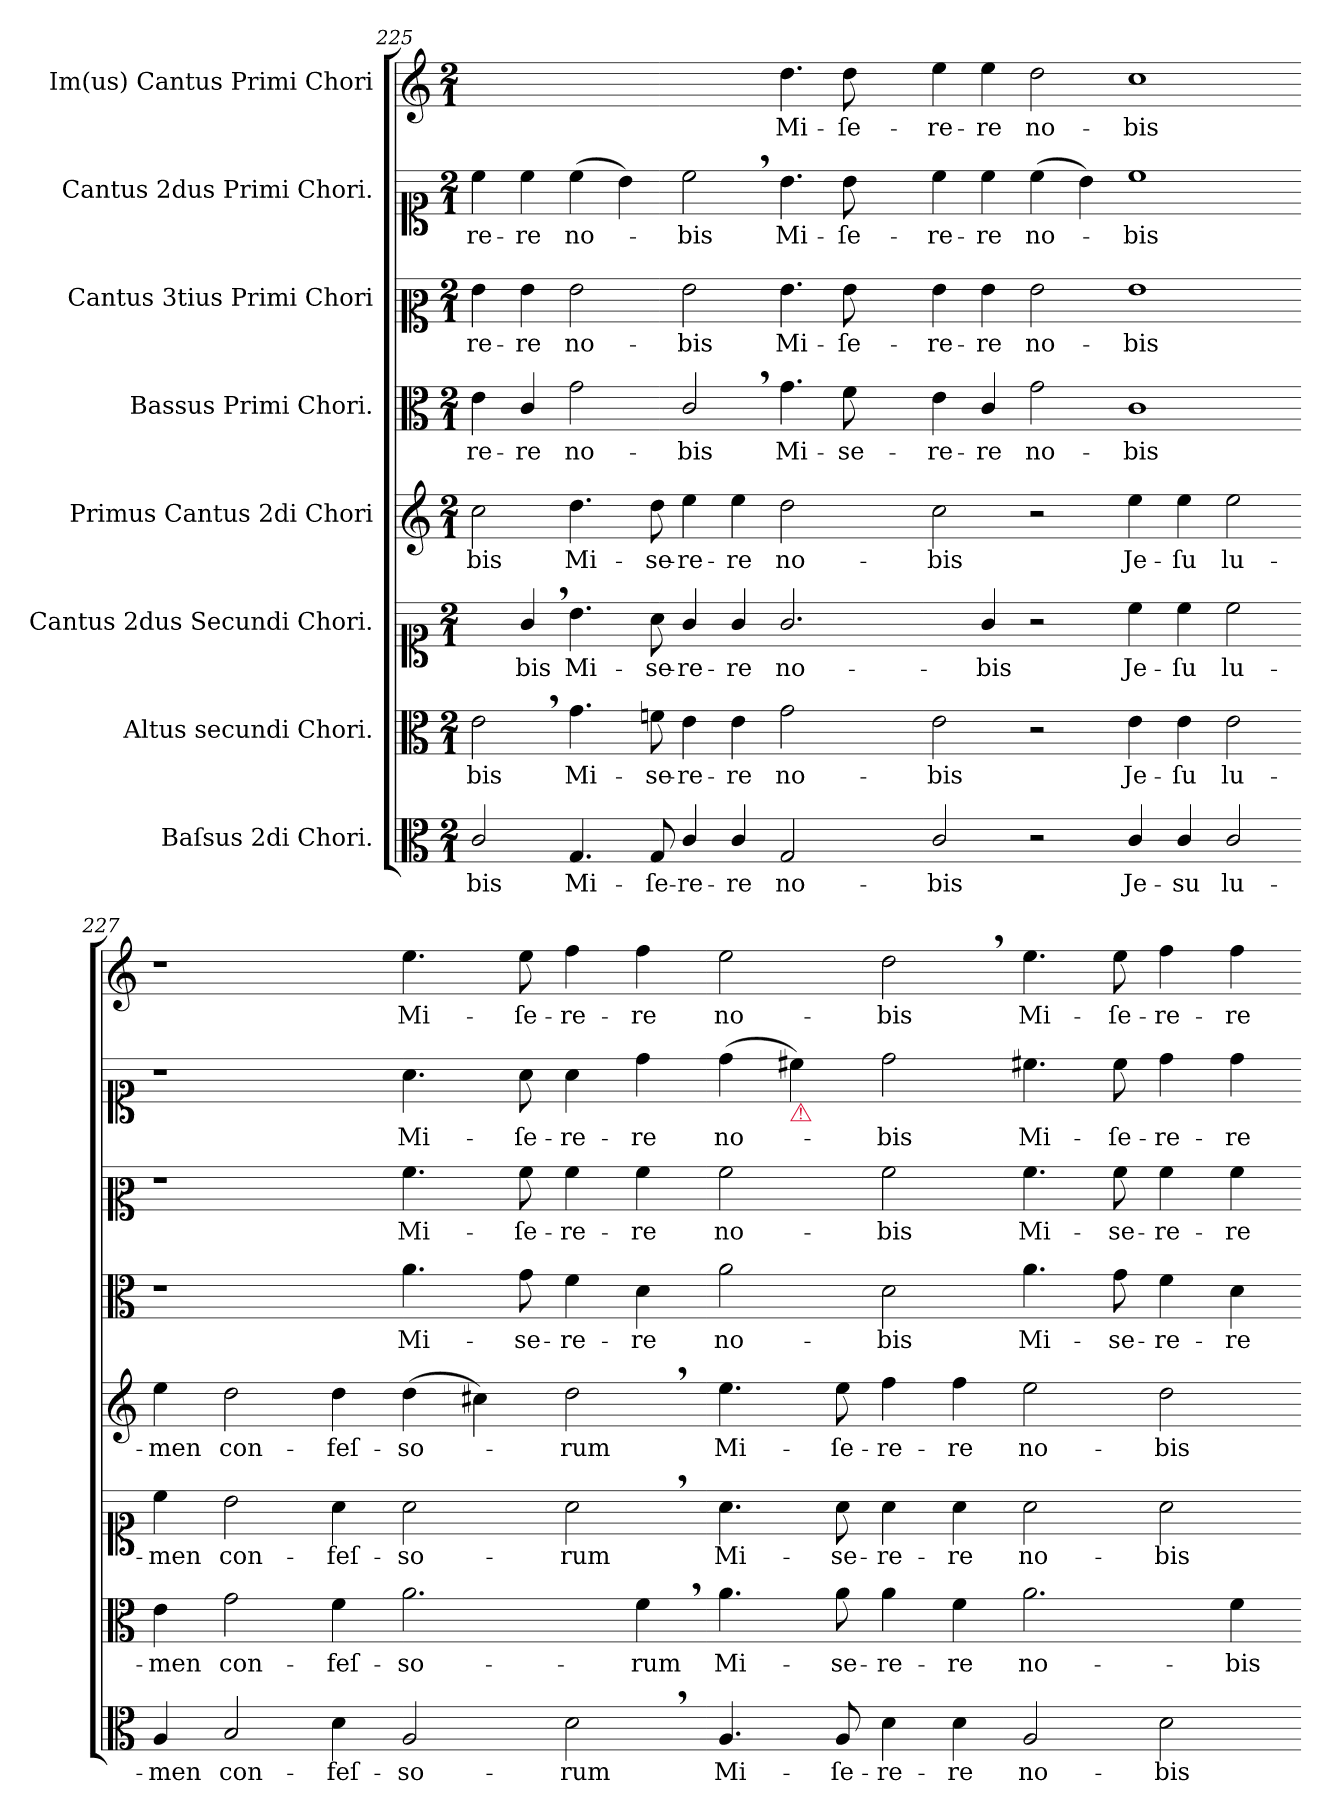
**kern	**text	**kern	**text	**kern	**text	**kern	**text	**kern	**text	**kern	**text	**kern	**text	**kern	**text
*part8	*part8	*part7	*part7	*part6	*part6	*part5	*part5	*part4	*part4	*part3	*part3	*part2	*part2	*part1	*part1
*staff8	*staff8	*staff7	*staff7	*staff6	*staff6	*staff5	*staff5	*staff4	*staff4	*staff3	*staff3	*staff2	*staff2	*staff1	*staff1
*I"Baſsus 2di Chori.	*	*I"Altus secundi Chori.	*	*I"Cantus 2dus Secundi Chori.	*	*I"Primus Cantus 2di Chori	*	*I"Bassus Primi Chori.	*	*I"Cantus 3tius Primi Chori	*	*I"Cantus 2dus Primi Chori.	*	*I"Im(us) Cantus Primi Chori	*
*clefC3	*	*clefC3	*	*clefC1	*	*clefG2	*	*clefC3	*	*clefC2	*	*clefC1	*	*clefG2	*
*k[]	*	*k[]	*	*k[]	*	*k[]	*	*k[]	*	*k[]	*	*k[]	*	*k[]	*
*M2/1	*	*M2/1	*	*M2/1	*	*M2/1	*	*M2/1	*	*M2/1	*	*M2/1	*	*M2/1	*
=225	=225	=225	=225	=225	=225	=225	=225	=225	=225	=225	=225	=225	=225	=225	=225
!	!	!	!	!	!	!	!LO:LY:i	!	!	!	!	!	!	!	!
2c/	-bis	2e,<\	-bis	4ryy	.	2cc\	-bis	4e\	-re-	4g\	-re-	4cc\	-re-	1.ryy	.
!	!	!	!	!	!LO:LY:i	!	!	!	!	!	!	!	!	!	!
.	.	.	.	4g,</	-bis	.	.	4c/	-re	4g\	-re	4cc\	-re	.	.
!	!	!	!LO:LY:i	!	!LO:LY:i	!	!LO:LY:i	!	!	!	!	!	!	!	!
4.G/	Mi-	4.g\	Mi-	4.b\	Mi-	4.dd\	Mi-	2g\	no-	2g\	no-	(4cc\	no-	.	.
.	.	.	.	.	.	.	.	.	.	.	.	4b\)	.	.	.
!	!	!	!LO:LY:i	!	!LO:LY:i	!	!LO:LY:i	!	!	!	!	!	!	!	!
8G/	-ſe-	8fn\	-se-	8a\	-se-	8dd\	-se-	.	.	.	.	.	.	.	.
!	!	!	!LO:LY:i	!	!LO:LY:i	!	!LO:LY:i	!	!	!	!	!	!	!	!
4c/	-re-	4e\	-re-	4g/	-re-	4ee\	-re-	2c,</	-bis	2g\	-bis	2cc,<\	-bis	.	.
!	!	!	!LO:LY:i	!	!LO:LY:i	!	!LO:LY:i	!	!	!	!	!	!	!	!
4c/	-re	4e\	-re	4g/	-re	4ee\	-re	.	.	.	.	.	.	.	.
!	!	!	!LO:LY:i	!	!LO:LY:i	!	!LO:LY:i	!	!LO:LY:i	!	!	!	!LO:LY:i	!	!
2G/	no-	2g\	no-	2.g/	no-	2dd\	no-	4.g\	Mi-	4.g\	Mi-	4.b\	Mi-	4.dd\	Mi-
!	!	!	!	!	!	!	!	!	!LO:LY:i	!	!	!	!LO:LY:i	!	!
.	.	.	.	.	.	.	.	8f\	-se-	8g\	-ſe-	8b\	-ſe-	8dd\	-ſe-
4ryy	.	4ryy	.	.	.	4ryy	.	4ryy	.	4ryy	.	4ryy	.	4ryy	.
=226-	=226-	=226-	=226-	=226-	=226-	=226-	=226-	=226-	=226-	=226-	=226-	=226-	=226-	=226-	=226-
!	!	!	!LO:LY:i	!	!	!	!LO:LY:i	!	!LO:LY:i	!	!	!	!LO:LY:i	!	!
2c/	-bis	2e\	-bis	4ryy	.	2cc\	-bis	4e\	-re-	4g\	-re-	4cc\	-re-	4ee\	-re-
!	!	!	!	!	!LO:LY:i	!	!	!	!LO:LY:i	!	!	!	!LO:LY:i	!	!
.	.	.	.	4g/	-bis	.	.	4c/	-re	4g\	-re	4cc\	-re	4ee\	-re
!	!	!	!	!	!	!	!	!	!LO:LY:i	!	!	!	!LO:LY:i	!	!
2r	.	2r	.	2r	.	2r	.	2g\	no-	2g\	no-	(4cc\	no-	2dd\	no-
.	.	.	.	.	.	.	.	.	.	.	.	4b\)	.	.	.
!	!	!	!	!	!	!	!	!	!LO:LY:i	!	!	!	!LO:LY:i	!	!
4c/	Je-	4e\	Je-	4cc\	Je-	4ee\	Je-	1c	-bis	1g	-bis	1cc	-bis	1cc	-bis
4c/	-su	4e\	-ſu	4cc\	-ſu	4ee\	-ſu	.	.	.	.	.	.	.	.
2c/	lu-	2e\	lu-	2cc\	lu-	2ee\	lu-	.	.	.	.	.	.	.	.
=227-	=227-	=227-	=227-	=227-	=227-	=227-	=227-	=227-	=227-	=227-	=227-	=227-	=227-	=227-	=227-
4A/	-men	4e\	-men	4cc\	-men	4ee\	-men	1r	.	1r	.	1r	.	1r	.
2B/	con-	2g\	con-	2b\	con-	2dd\	con-	.	.	.	.	.	.	.	.
4d\	-feſ-	4f\	-feſ-	4a\	-feſ-	4dd\	-feſ-	.	.	.	.	.	.	.	.
!	!	!	!	!	!	!	!	!	!	!	!	!	!	!	!LO:LY:i
2A/	-so-	2.a\	-so-	2a\	-so-	(4dd\	-so-	4.a\	Mi-	4.a\	Mi-	4.a\	Mi-	4.ee\	Mi-
.	.	.	.	.	.	4cc#X\)	.	.	.	.	.	.	.	.	.
!	!	!	!	!	!	!	!	!	!	!	!	!	!	!	!LO:LY:i
.	.	.	.	.	.	.	.	8g\	-se-	8a\	-ſe-	8a\	-ſe-	8ee\	-ſe-
!	!	!	!	!	!	!	!	!	!	!	!	!	!	!	!LO:LY:i
2d,<\	-rum	.	.	2a,<\	-rum	2dd,<\	-rum	4f\	-re-	4a\	-re-	4a\	-re-	4ff\	-re-
!	!	!	!	!	!	!	!	!	!	!	!	!	!	!	!LO:LY:i
.	.	4f,<\	-rum	.	.	.	.	4d\	-re	4a\	-re	4dd\	-re	4ff\	-re
=228-	=228-	=228-	=228-	=228-	=228-	=228-	=228-	=228-	=228-	=228-	=228-	=228-	=228-	=228-	=228-
!	!	!	!	!	!	!	!	!	!	!	!	!	!	!	!LO:LY:i
4.A/	Mi-	4.a\	Mi-	4.a\	Mi-	4.ee\	Mi-	2a\	no-	2a\	no-	(4dd\	no-	2ee\	no-
!	!	!	!	!	!	!	!	!	!	!	!	!LO:TX:b:color=crimson:t=⚠	!	!	!
.	.	.	.	.	.	.	.	.	.	.	.	4cc#X\)	.	.	.
8A/	-ſe-	8a\	-se-	8a\	-se-	8ee\	-ſe-	.	.	.	.	.	.	.	.
!	!	!	!	!	!	!	!	!	!	!	!	!	!	!	!LO:LY:i
4d\	-re-	4a\	-re-	4a\	-re-	4ff\	-re-	2d\	-bis	2a\	-bis	2dd\	-bis	2dd,<\	-bis
4d\	-re	4f\	-re	4a\	-re	4ff\	-re	.	.	.	.	.	.	.	.
!	!	!	!	!	!	!	!	!	!LO:LY:i	!	!	!	!LO:LY:i	!	!
2A/	no-	2.a\	no-	2a\	no-	2ee\	no-	4.a\	Mi-	4.a\	Mi-	4.cc#X\	Mi-	4.ee\	Mi-
!	!	!	!	!	!	!	!	!	!LO:LY:i	!	!	!	!LO:LY:i	!	!
.	.	.	.	.	.	.	.	8g\	-se-	8a\	-se-	8cc#\	-ſe-	8ee\	-ſe-
!	!	!	!	!	!	!	!	!	!LO:LY:i	!	!	!	!LO:LY:i	!	!
2d\	-bis	.	.	2a\	-bis	2dd\	-bis	4f\	-re-	4a\	-re-	4dd\	-re-	4ff\	-re-
!	!	!	!	!	!	!	!	!	!LO:LY:i	!	!	!	!LO:LY:i	!	!
.	.	4f\	-bis	.	.	.	.	4d\	-re	4a\	-re	4dd\	-re	4ff\	-re
=-	=-	=-	=-	=-	=-	=-	=-	=-	=-	=-	=-	=-	=-	=-	=-
*-	*-	*-	*-	*-	*-	*-	*-	*-	*-	*-	*-	*-	*-	*-	*-
